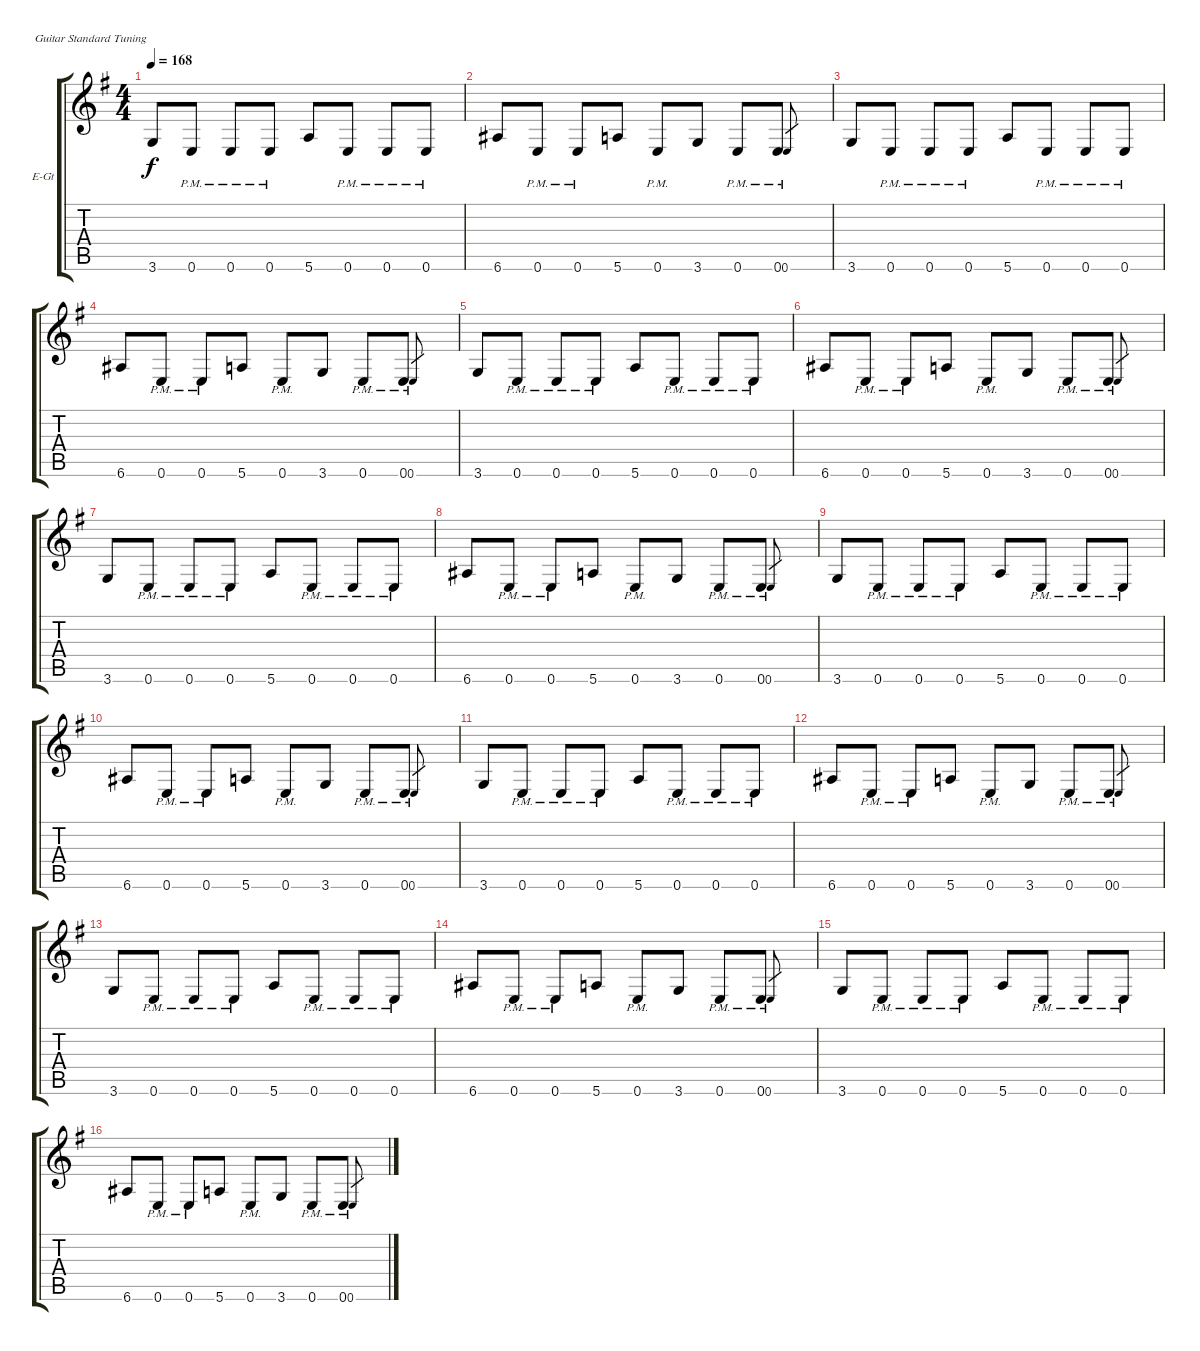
\defaultSystemsLayout 4
\bracketExtendMode groupsimilarinstruments
\firstSystemTrackNameOrientation horizontal
\otherSystemsTrackNameOrientation horizontal
\track ("Electric Guitar" "E-Gt") {instrument distortionguitar}
\staff {score tabs}
\tuning (E4 B3 G3 D3 A2 E2)
\ts (4 4)
\tempo 168
\clef g2
\ks eminor
3.6.8{dy f} 0.6{pm}.8 0.6{pm}.8 0.6{pm}.8 5.6.8 0.6{pm}.8 0.6{pm}.8 0.6{pm}.8 |
6.6.8 0.6{pm}.8 0.6{pm}.8 5.6.8 0.6{pm}.8 3.6.8 0.6{pm}.8 0.6{pm}.8 0.6{pm}.8{gr} |
3.6.8 0.6{pm}.8 0.6{pm}.8 0.6{pm}.8 5.6.8 0.6{pm}.8 0.6{pm}.8 0.6{pm}.8 |
6.6.8 0.6{pm}.8 0.6{pm}.8 5.6.8 0.6{pm}.8 3.6.8 0.6{pm}.8 0.6{pm}.8 0.6{pm}.8{gr} |
3.6.8 0.6{pm}.8 0.6{pm}.8 0.6{pm}.8 5.6.8 0.6{pm}.8 0.6{pm}.8 0.6{pm}.8 |
6.6.8 0.6{pm}.8 0.6{pm}.8 5.6.8 0.6{pm}.8 3.6.8 0.6{pm}.8 0.6{pm}.8 0.6{pm}.8{gr} |
3.6.8 0.6{pm}.8 0.6{pm}.8 0.6{pm}.8 5.6.8 0.6{pm}.8 0.6{pm}.8 0.6{pm}.8 |
6.6.8 0.6{pm}.8 0.6{pm}.8 5.6.8 0.6{pm}.8 3.6.8 0.6{pm}.8 0.6{pm}.8 0.6{pm}.8{gr} |
3.6.8 0.6{pm}.8 0.6{pm}.8 0.6{pm}.8 5.6.8 0.6{pm}.8 0.6{pm}.8 0.6{pm}.8 |
6.6.8 0.6{pm}.8 0.6{pm}.8 5.6.8 0.6{pm}.8 3.6.8 0.6{pm}.8 0.6{pm}.8 0.6{pm}.8{gr} |
3.6.8 0.6{pm}.8 0.6{pm}.8 0.6{pm}.8 5.6.8 0.6{pm}.8 0.6{pm}.8 0.6{pm}.8 |
6.6.8 0.6{pm}.8 0.6{pm}.8 5.6.8 0.6{pm}.8 3.6.8 0.6{pm}.8 0.6{pm}.8 0.6{pm}.8{gr} |
3.6.8 0.6{pm}.8 0.6{pm}.8 0.6{pm}.8 5.6.8 0.6{pm}.8 0.6{pm}.8 0.6{pm}.8 |
6.6.8 0.6{pm}.8 0.6{pm}.8 5.6.8 0.6{pm}.8 3.6.8 0.6{pm}.8 0.6{pm}.8 0.6{pm}.8{gr} |
3.6.8 0.6{pm}.8 0.6{pm}.8 0.6{pm}.8 5.6.8 0.6{pm}.8 0.6{pm}.8 0.6{pm}.8 |
6.6.8 0.6{pm}.8 0.6{pm}.8 5.6.8 0.6{pm}.8 3.6.8 0.6{pm}.8 0.6{pm}.8 0.6{pm}.8{gr}
